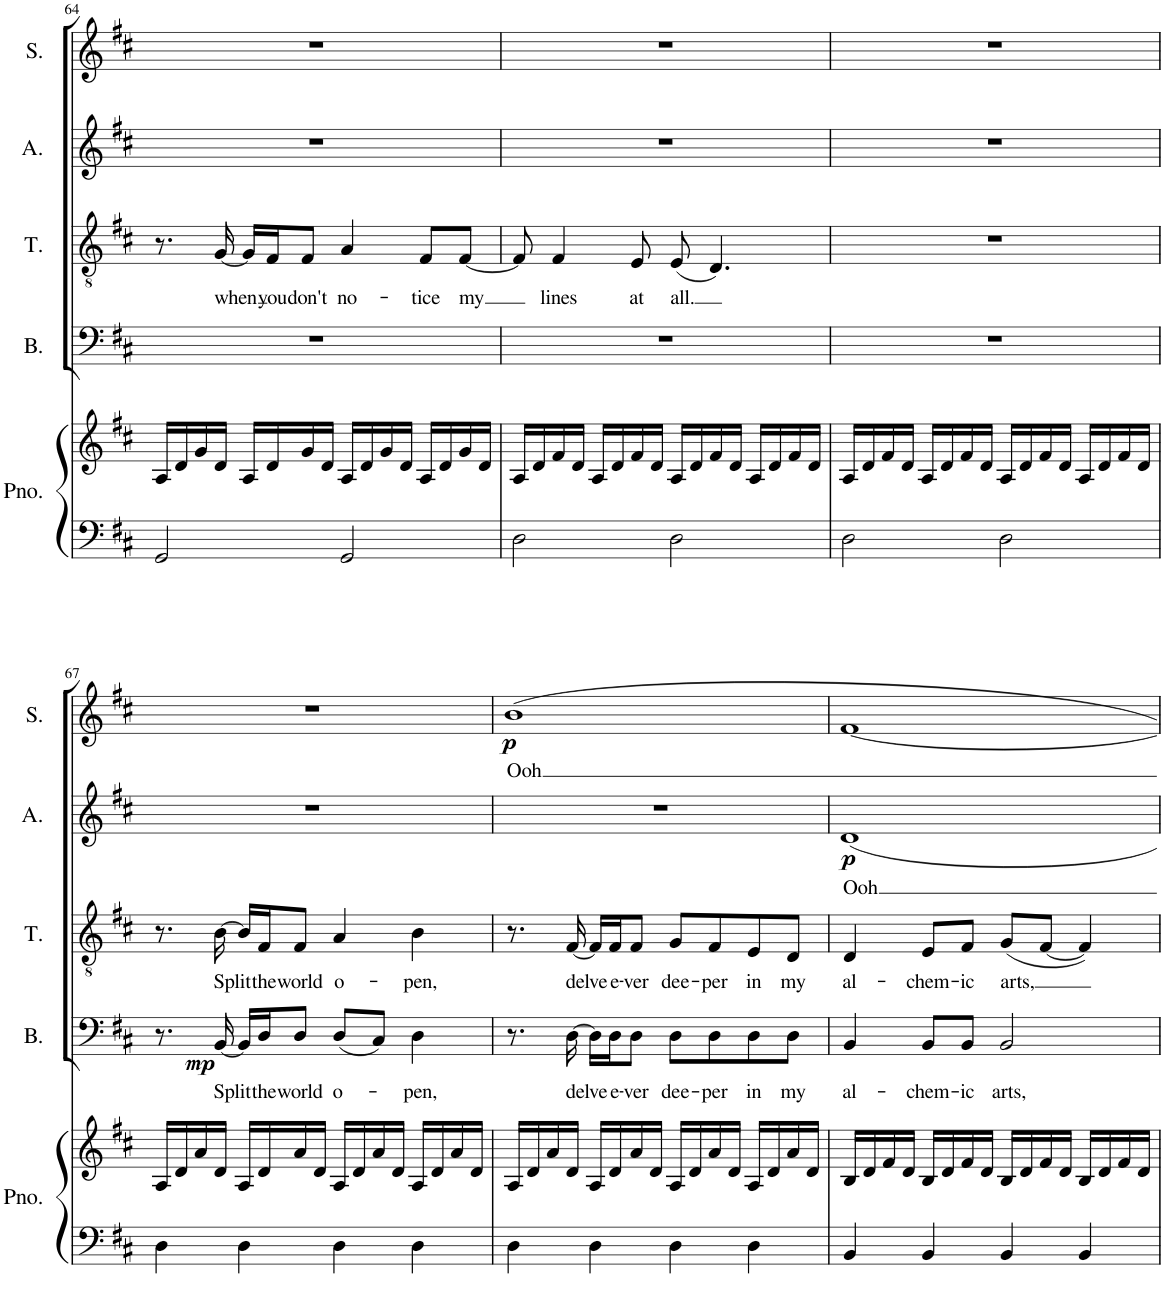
**kern	**kern	**kern	**text	**dynam	**kern	**text	**kern	**text	**dynam	**kern	**text	**dynam
*part5	*part5	*part4	*part4	*part4	*part3	*part3	*part2	*part2	*part2	*part1	*part1	*part1
*staff6	*staff5	*staff4	*staff4	*staff4	*staff3	*staff3	*staff2	*staff2	*staff2	*staff1	*staff1	*staff1
*I"Piano	*	*I"Bass	*	*	*I"Tenor	*	*I"Alto	*	*	*I"Soprano	*	*
*I'Pno.	*	*I'B.	*	*	*I'T.	*	*I'A.	*	*	*I'S.	*	*
!!LO:PB:g=z
*clefF4	*clefG2	*clefF4	*	*	*clefGv2	*	*clefG2	*	*	*clefG2	*	*
*k[f#c#]	*k[f#c#]	*k[f#c#]	*	*	*k[f#c#]	*	*k[f#c#]	*	*	*k[f#c#]	*	*
*M4/4	*M4/4	*M4/4	*	*	*M4/4	*	*M4/4	*	*	*M4/4	*	*
=64	=64	=64	=64	=64	=64	=64	=64	=64	=64	=64	=64	=64
2GG/	16A/LL	1r	.	.	8.r	.	1r	.	.	1r	.	.
.	16d/	.	.	.	.	.	.	.	.	.	.	.
.	16g/	.	.	.	.	.	.	.	.	.	.	.
!	!	!	!	!	!	!LO:LY:b	!	!	!	!	!	!
.	16d/JJ	.	.	.	[16G/	when	.	.	.	.	.	.
.	16A/LL	.	.	.	16G/LL]	.	.	.	.	.	.	.
!	!	!	!	!	!	!LO:LY:b	!	!	!	!	!	!
.	16d/	.	.	.	16F#/J	you	.	.	.	.	.	.
!	!	!	!	!	!	!LO:LY:b	!	!	!	!	!	!
.	16g/	.	.	.	8F#/J	don't	.	.	.	.	.	.
.	16d/JJ	.	.	.	.	.	.	.	.	.	.	.
!	!	!	!	!	!	!LO:LY:b	!	!	!	!	!	!
2GG/	16A/LL	.	.	.	4A/	no-	.	.	.	.	.	.
.	16d/	.	.	.	.	.	.	.	.	.	.	.
.	16g/	.	.	.	.	.	.	.	.	.	.	.
.	16d/JJ	.	.	.	.	.	.	.	.	.	.	.
!	!	!	!	!	!	!LO:LY:b	!	!	!	!	!	!
.	16A/LL	.	.	.	8F#/L	tice	.	.	.	.	.	.
.	16d/	.	.	.	.	.	.	.	.	.	.	.
!	!	!	!	!	!	!LO:LY:b	!	!	!	!	!	!
.	16g/	.	.	.	[8F#/J	my	.	.	.	.	.	.
.	16d/JJ	.	.	.	.	.	.	.	.	.	.	.
=65	=65	=65	=65	=65	=65	=65	=65	=65	=65	=65	=65	=65
2D\	16A/LL	1r	.	.	8F#/]	.	1r	.	.	1r	.	.
.	16d/	.	.	.	.	.	.	.	.	.	.	.
!	!	!	!	!	!	!LO:LY:b	!	!	!	!	!	!
.	16f#/	.	.	.	4F#/	lines	.	.	.	.	.	.
.	16d/JJ	.	.	.	.	.	.	.	.	.	.	.
.	16A/LL	.	.	.	.	.	.	.	.	.	.	.
.	16d/	.	.	.	.	.	.	.	.	.	.	.
!	!	!	!	!	!	!LO:LY:b	!	!	!	!	!	!
.	16f#/	.	.	.	8E/	at	.	.	.	.	.	.
.	16d/JJ	.	.	.	.	.	.	.	.	.	.	.
!	!	!	!	!	!	!LO:LY:b	!	!	!	!	!	!
2D\	16A/LL	.	.	.	(8E/	all.	.	.	.	.	.	.
.	16d/	.	.	.	.	.	.	.	.	.	.	.
.	16f#/	.	.	.	4.D/)	.	.	.	.	.	.	.
.	16d/JJ	.	.	.	.	.	.	.	.	.	.	.
.	16A/LL	.	.	.	.	.	.	.	.	.	.	.
.	16d/	.	.	.	.	.	.	.	.	.	.	.
.	16f#/	.	.	.	.	.	.	.	.	.	.	.
.	16d/JJ	.	.	.	.	.	.	.	.	.	.	.
=66	=66	=66	=66	=66	=66	=66	=66	=66	=66	=66	=66	=66
2D\	16A/LL	1r	.	.	1r	.	1r	.	.	1r	.	.
.	16d/	.	.	.	.	.	.	.	.	.	.	.
.	16f#/	.	.	.	.	.	.	.	.	.	.	.
.	16d/JJ	.	.	.	.	.	.	.	.	.	.	.
.	16A/LL	.	.	.	.	.	.	.	.	.	.	.
.	16d/	.	.	.	.	.	.	.	.	.	.	.
.	16f#/	.	.	.	.	.	.	.	.	.	.	.
.	16d/JJ	.	.	.	.	.	.	.	.	.	.	.
2D\	16A/LL	.	.	.	.	.	.	.	.	.	.	.
.	16d/	.	.	.	.	.	.	.	.	.	.	.
.	16f#/	.	.	.	.	.	.	.	.	.	.	.
.	16d/JJ	.	.	.	.	.	.	.	.	.	.	.
.	16A/LL	.	.	.	.	.	.	.	.	.	.	.
.	16d/	.	.	.	.	.	.	.	.	.	.	.
.	16f#/	.	.	.	.	.	.	.	.	.	.	.
.	16d/JJ	.	.	.	.	.	.	.	.	.	.	.
!!LO:LB:g=z
=67	=67	=67	=67	=67	=67	=67	=67	=67	=67	=67	=67	=67
4D\	16A/LL	8.r	.	.	8.r	.	1r	.	.	1r	.	.
.	16d/	.	.	.	.	.	.	.	.	.	.	.
.	16a/	.	.	.	.	.	.	.	.	.	.	.
!	!	!	!LO:LY:b	!LO:DY:b	!	!LO:LY:b	!	!	!	!	!	!
.	16d/JJ	[16BB/	Split	mp	[16B\	Split	.	.	.	.	.	.
4D\	16A/LL	16BB/LL]	.	.	16B/LL]	.	.	.	.	.	.	.
!	!	!	!LO:LY:b	!	!	!LO:LY:b	!	!	!	!	!	!
.	16d/	16D/J	the	.	16F#/J	the	.	.	.	.	.	.
!	!	!	!LO:LY:b	!	!	!LO:LY:b	!	!	!	!	!	!
.	16a/	8D/J	world	.	8F#/J	world	.	.	.	.	.	.
.	16d/JJ	.	.	.	.	.	.	.	.	.	.	.
!	!	!	!LO:LY:b	!	!	!LO:LY:b	!	!	!	!	!	!
4D\	16A/LL	(8D/L	-o-	.	4A/	o-	.	.	.	.	.	.
.	16d/	.	.	.	.	.	.	.	.	.	.	.
.	16a/	8C#/J)	.	.	.	.	.	.	.	.	.	.
.	16d/JJ	.	.	.	.	.	.	.	.	.	.	.
!	!	!	!LO:LY:b	!	!	!LO:LY:b	!	!	!	!	!	!
4D\	16A/LL	4D\	-pen,	.	4B\	-pen,	.	.	.	.	.	.
.	16d/	.	.	.	.	.	.	.	.	.	.	.
.	16a/	.	.	.	.	.	.	.	.	.	.	.
.	16d/JJ	.	.	.	.	.	.	.	.	.	.	.
=68	=68	=68	=68	=68	=68	=68	=68	=68	=68	=68	=68	=68
!	!	!	!	!	!	!	!	!	!	!	!LO:LY:b	!LO:DY:b
4D\	16A/LL	8.r	.	.	8.r	.	1r	.	.	1b	Ooh	p
.	16d/	.	.	.	.	.	.	.	.	.	.	.
.	16a/	.	.	.	.	.	.	.	.	.	.	.
!	!	!	!LO:LY:b	!	!	!LO:LY:b	!	!	!	!	!	!
.	16d/JJ	[16D\	delve	.	[16F#/	delve	.	.	.	.	.	.
4D\	16A/LL	16D\LL]	.	.	16F#/LL]	.	.	.	.	.	.	.
!	!	!	!LO:LY:b	!	!	!LO:LY:b	!	!	!	!	!	!
.	16d/	16D\J	e-	.	16F#/J	e-	.	.	.	.	.	.
!	!	!	!LO:LY:b	!	!	!LO:LY:b	!	!	!	!	!	!
.	16a/	8D\J	-ver	.	8F#/J	-ver	.	.	.	.	.	.
.	16d/JJ	.	.	.	.	.	.	.	.	.	.	.
!	!	!	!LO:LY:b	!	!	!LO:LY:b	!	!	!	!	!	!
4D\	16A/LL	8D\L	dee-	.	8G/L	dee-	.	.	.	.	.	.
.	16d/	.	.	.	.	.	.	.	.	.	.	.
!	!	!	!LO:LY:b	!	!	!LO:LY:b	!	!	!	!	!	!
.	16a/	8D\	-per	.	8F#/	-per	.	.	.	.	.	.
.	16d/JJ	.	.	.	.	.	.	.	.	.	.	.
!	!	!	!LO:LY:b	!	!	!LO:LY:b	!	!	!	!	!	!
4D\	16A/LL	8D\	in	.	8E/	in	.	.	.	.	.	.
.	16d/	.	.	.	.	.	.	.	.	.	.	.
!	!	!	!LO:LY:b	!	!	!LO:LY:b	!	!	!	!	!	!
.	16a/	8D\J	my	.	8D/J	my	.	.	.	.	.	.
.	16d/JJ	.	.	.	.	.	.	.	.	.	.	.
=69	=69	=69	=69	=69	=69	=69	=69	=69	=69	=69	=69	=69
!	!	!	!LO:LY:b	!	!	!LO:LY:b	!	!LO:LY:b	!LO:DY:b	!	!	!
4BB/	16B/LL	4BB/	al-	.	4D/	al-	1d	Ooh	p	[1f#	.	.
.	16d/	.	.	.	.	.	.	.	.	.	.	.
.	16f#/	.	.	.	.	.	.	.	.	.	.	.
.	16d/JJ	.	.	.	.	.	.	.	.	.	.	.
!	!	!	!LO:LY:b	!	!	!LO:LY:b	!	!	!	!	!	!
4BB/	16B/LL	8BB/L	-chem-	.	8E/L	-chem-	.	.	.	.	.	.
.	16d/	.	.	.	.	.	.	.	.	.	.	.
!	!	!	!LO:LY:b	!	!	!LO:LY:b	!	!	!	!	!	!
.	16f#/	8BB/J	-ic	.	8F#/J	-ic	.	.	.	.	.	.
.	16d/JJ	.	.	.	.	.	.	.	.	.	.	.
!	!	!	!LO:LY:b	!	!	!LO:LY:b	!	!	!	!	!	!
4BB/	16B/LL	2BB/	arts,	.	(8G/L	arts,	.	.	.	.	.	.
.	16d/	.	.	.	.	.	.	.	.	.	.	.
.	16f#/	.	.	.	[8F#/J	.	.	.	.	.	.	.
.	16d/JJ	.	.	.	.	.	.	.	.	.	.	.
4BB/	16B/LL	.	.	.	4F#/])	.	.	.	.	.	.	.
.	16d/	.	.	.	.	.	.	.	.	.	.	.
.	16f#/	.	.	.	.	.	.	.	.	.	.	.
.	16d/JJ	.	.	.	.	.	.	.	.	.	.	.
=	=	=	=	=	=	=	=	=	=	=	=	=
*-	*-	*-	*-	*-	*-	*-	*-	*-	*-	*-	*-	*-
